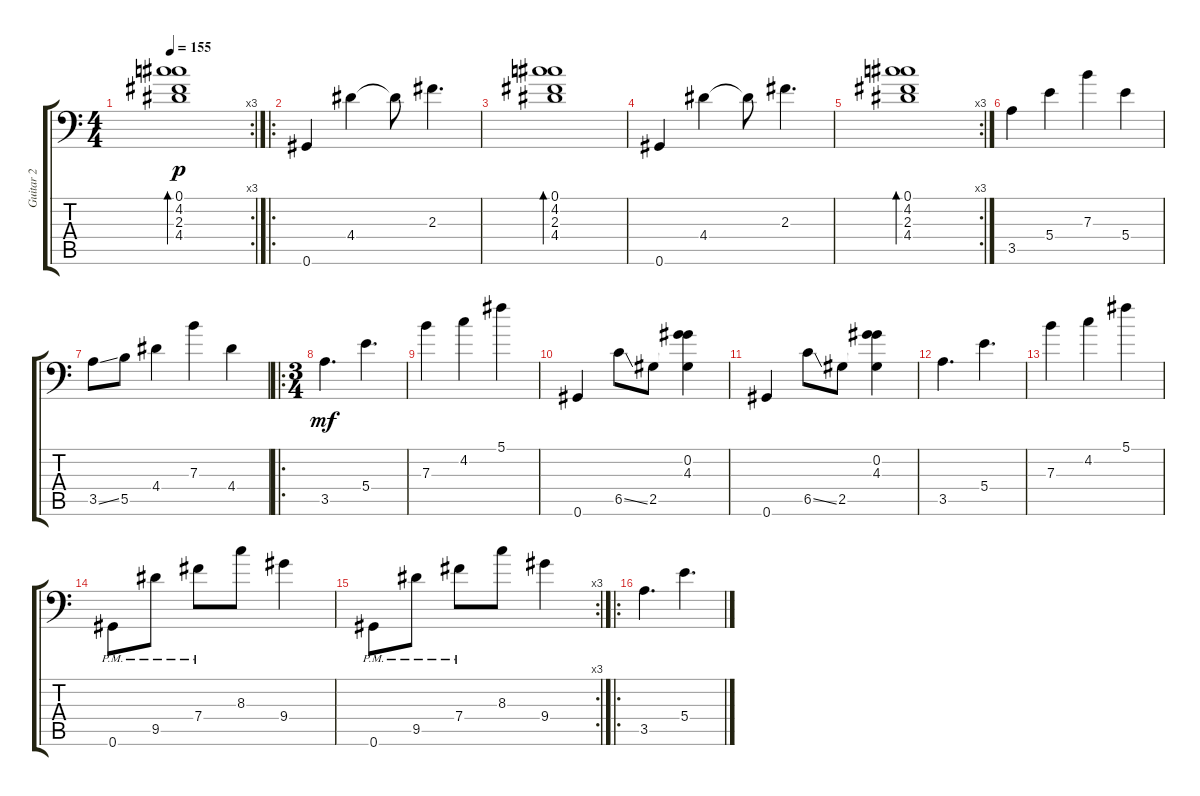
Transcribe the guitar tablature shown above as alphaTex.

\track ("Guitar 2" "Guitar 2") {instrument distortionguitar}
\staff {score tabs}
\tuning (Db4 Ab3 E3 B2 Gb2 Ab1) {hide}
\rc 3
\ts (4 4)
\tempo 155
\clef f4
\ks c
(0.1 4.2 2.3 4.4).1{bd 30 dy p} |
\ro
0.6.4 4.4.4 4.4{t}.8 2.3.4{d} |
(0.1 4.2 2.3 4.4).1{bd 30} |
0.6.4 4.4.4 4.4{t}.8 2.3.4{d} |
\rc 3
(0.1 4.2 2.3 4.4).1{bd 30} |
3.5.4 5.4.4 7.3.4 5.4.4 |
3.5{ss}.8 5.5.8 4.4.4 7.3.4 4.4.4 |
\ro
\ts (3 4)
3.5.4{d dy mf} 5.4.4{d} |
7.3.4 4.2.4 5.1.4 |
0.6.4 6.5{ss}.8 2.5.8 (0.2 4.3 2.5{t}).4 |
0.6.4 6.5{ss}.8 2.5.8 (0.2 4.3 2.5{t}).4 |
3.5.4{d} 5.4.4{d} |
7.3.4 4.2.4 5.1.4 |
0.6{pm}.8 9.5{pm}.8 7.4{pm}.8 8.3.8 9.4.4 |
\rc 3
0.6{pm}.8 9.5{pm}.8 7.4{pm}.8 8.3.8 9.4.4 |
\ro
3.5.4{d} 5.4.4{d}
